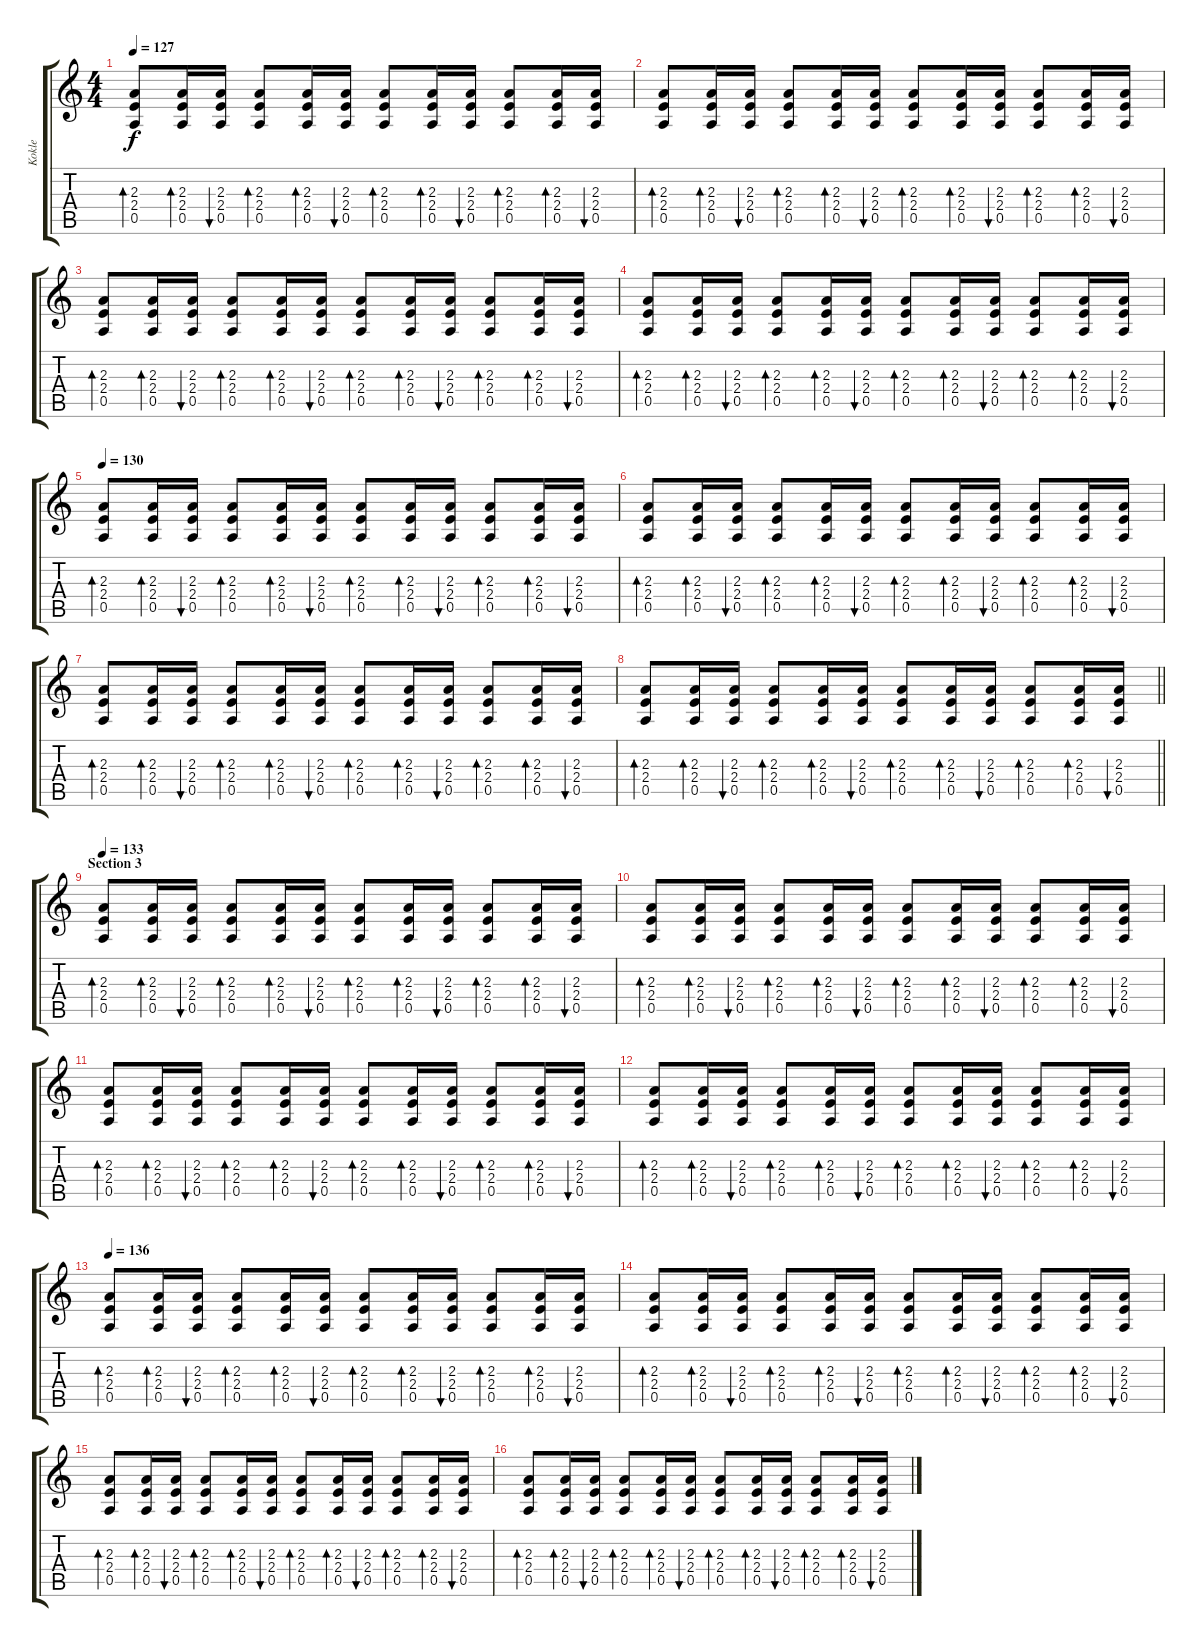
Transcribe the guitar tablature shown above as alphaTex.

\track ("Kokle" "Kokle") {instrument acousticguitarsteel}
\staff {score tabs}
\tuning (E4 B3 G3 D3 A2 E2) {hide}
\ts (4 4)
\tempo 127
\clef g2
\ks c
(2.3 2.4 0.5).8{bd 60 dy f} (2.3 2.4 0.5).16{bd 60} (2.3 2.4 0.5).16{bu 60} (2.3 2.4 0.5).8{bd 60} (2.3 2.4 0.5).16{bd 60} (2.3 2.4 0.5).16{bu 60} (2.3 2.4 0.5).8{bd 60} (2.3 2.4 0.5).16{bd 60} (2.3 2.4 0.5).16{bu 60} (2.3 2.4 0.5).8{bd 60} (2.3 2.4 0.5).16{bd 60} (2.3 2.4 0.5).16{bu 60} |
(2.3 2.4 0.5).8{bd 60} (2.3 2.4 0.5).16{bd 60} (2.3 2.4 0.5).16{bu 60} (2.3 2.4 0.5).8{bd 60} (2.3 2.4 0.5).16{bd 60} (2.3 2.4 0.5).16{bu 60} (2.3 2.4 0.5).8{bd 60} (2.3 2.4 0.5).16{bd 60} (2.3 2.4 0.5).16{bu 60} (2.3 2.4 0.5).8{bd 60} (2.3 2.4 0.5).16{bd 60} (2.3 2.4 0.5).16{bu 60} |
(2.3 2.4 0.5).8{bd 60} (2.3 2.4 0.5).16{bd 60} (2.3 2.4 0.5).16{bu 60} (2.3 2.4 0.5).8{bd 60} (2.3 2.4 0.5).16{bd 60} (2.3 2.4 0.5).16{bu 60} (2.3 2.4 0.5).8{bd 60} (2.3 2.4 0.5).16{bd 60} (2.3 2.4 0.5).16{bu 60} (2.3 2.4 0.5).8{bd 60} (2.3 2.4 0.5).16{bd 60} (2.3 2.4 0.5).16{bu 60} |
(2.3 2.4 0.5).8{bd 60} (2.3 2.4 0.5).16{bd 60} (2.3 2.4 0.5).16{bu 60} (2.3 2.4 0.5).8{bd 60} (2.3 2.4 0.5).16{bd 60} (2.3 2.4 0.5).16{bu 60} (2.3 2.4 0.5).8{bd 60} (2.3 2.4 0.5).16{bd 60} (2.3 2.4 0.5).16{bu 60} (2.3 2.4 0.5).8{bd 60} (2.3 2.4 0.5).16{bd 60} (2.3 2.4 0.5).16{bu 60} |
\tempo 130
(2.3 2.4 0.5).8{bd 60} (2.3 2.4 0.5).16{bd 60} (2.3 2.4 0.5).16{bu 60} (2.3 2.4 0.5).8{bd 60} (2.3 2.4 0.5).16{bd 60} (2.3 2.4 0.5).16{bu 60} (2.3 2.4 0.5).8{bd 60} (2.3 2.4 0.5).16{bd 60} (2.3 2.4 0.5).16{bu 60} (2.3 2.4 0.5).8{bd 60} (2.3 2.4 0.5).16{bd 60} (2.3 2.4 0.5).16{bu 60} |
(2.3 2.4 0.5).8{bd 60} (2.3 2.4 0.5).16{bd 60} (2.3 2.4 0.5).16{bu 60} (2.3 2.4 0.5).8{bd 60} (2.3 2.4 0.5).16{bd 60} (2.3 2.4 0.5).16{bu 60} (2.3 2.4 0.5).8{bd 60} (2.3 2.4 0.5).16{bd 60} (2.3 2.4 0.5).16{bu 60} (2.3 2.4 0.5).8{bd 60} (2.3 2.4 0.5).16{bd 60} (2.3 2.4 0.5).16{bu 60} |
(2.3 2.4 0.5).8{bd 60} (2.3 2.4 0.5).16{bd 60} (2.3 2.4 0.5).16{bu 60} (2.3 2.4 0.5).8{bd 60} (2.3 2.4 0.5).16{bd 60} (2.3 2.4 0.5).16{bu 60} (2.3 2.4 0.5).8{bd 60} (2.3 2.4 0.5).16{bd 60} (2.3 2.4 0.5).16{bu 60} (2.3 2.4 0.5).8{bd 60} (2.3 2.4 0.5).16{bd 60} (2.3 2.4 0.5).16{bu 60} |
\barLineRight lightlight
(2.3 2.4 0.5).8{bd 60} (2.3 2.4 0.5).16{bd 60} (2.3 2.4 0.5).16{bu 60} (2.3 2.4 0.5).8{bd 60} (2.3 2.4 0.5).16{bd 60} (2.3 2.4 0.5).16{bu 60} (2.3 2.4 0.5).8{bd 60} (2.3 2.4 0.5).16{bd 60} (2.3 2.4 0.5).16{bu 60} (2.3 2.4 0.5).8{bd 60} (2.3 2.4 0.5).16{bd 60} (2.3 2.4 0.5).16{bu 60} |
\section ("" "Section 3")
\tempo 133
(2.3 2.4 0.5).8{bd 60} (2.3 2.4 0.5).16{bd 60} (2.3 2.4 0.5).16{bu 60} (2.3 2.4 0.5).8{bd 60} (2.3 2.4 0.5).16{bd 60} (2.3 2.4 0.5).16{bu 60} (2.3 2.4 0.5).8{bd 60} (2.3 2.4 0.5).16{bd 60} (2.3 2.4 0.5).16{bu 60} (2.3 2.4 0.5).8{bd 60} (2.3 2.4 0.5).16{bd 60} (2.3 2.4 0.5).16{bu 60} |
(2.3 2.4 0.5).8{bd 60} (2.3 2.4 0.5).16{bd 60} (2.3 2.4 0.5).16{bu 60} (2.3 2.4 0.5).8{bd 60} (2.3 2.4 0.5).16{bd 60} (2.3 2.4 0.5).16{bu 60} (2.3 2.4 0.5).8{bd 60} (2.3 2.4 0.5).16{bd 60} (2.3 2.4 0.5).16{bu 60} (2.3 2.4 0.5).8{bd 60} (2.3 2.4 0.5).16{bd 60} (2.3 2.4 0.5).16{bu 60} |
(2.3 2.4 0.5).8{bd 60} (2.3 2.4 0.5).16{bd 60} (2.3 2.4 0.5).16{bu 60} (2.3 2.4 0.5).8{bd 60} (2.3 2.4 0.5).16{bd 60} (2.3 2.4 0.5).16{bu 60} (2.3 2.4 0.5).8{bd 60} (2.3 2.4 0.5).16{bd 60} (2.3 2.4 0.5).16{bu 60} (2.3 2.4 0.5).8{bd 60} (2.3 2.4 0.5).16{bd 60} (2.3 2.4 0.5).16{bu 60} |
(2.3 2.4 0.5).8{bd 60} (2.3 2.4 0.5).16{bd 60} (2.3 2.4 0.5).16{bu 60} (2.3 2.4 0.5).8{bd 60} (2.3 2.4 0.5).16{bd 60} (2.3 2.4 0.5).16{bu 60} (2.3 2.4 0.5).8{bd 60} (2.3 2.4 0.5).16{bd 60} (2.3 2.4 0.5).16{bu 60} (2.3 2.4 0.5).8{bd 60} (2.3 2.4 0.5).16{bd 60} (2.3 2.4 0.5).16{bu 60} |
\tempo 136
(2.3 2.4 0.5).8{bd 60} (2.3 2.4 0.5).16{bd 60} (2.3 2.4 0.5).16{bu 60} (2.3 2.4 0.5).8{bd 60} (2.3 2.4 0.5).16{bd 60} (2.3 2.4 0.5).16{bu 60} (2.3 2.4 0.5).8{bd 60} (2.3 2.4 0.5).16{bd 60} (2.3 2.4 0.5).16{bu 60} (2.3 2.4 0.5).8{bd 60} (2.3 2.4 0.5).16{bd 60} (2.3 2.4 0.5).16{bu 60} |
(2.3 2.4 0.5).8{bd 60} (2.3 2.4 0.5).16{bd 60} (2.3 2.4 0.5).16{bu 60} (2.3 2.4 0.5).8{bd 60} (2.3 2.4 0.5).16{bd 60} (2.3 2.4 0.5).16{bu 60} (2.3 2.4 0.5).8{bd 60} (2.3 2.4 0.5).16{bd 60} (2.3 2.4 0.5).16{bu 60} (2.3 2.4 0.5).8{bd 60} (2.3 2.4 0.5).16{bd 60} (2.3 2.4 0.5).16{bu 60} |
(2.3 2.4 0.5).8{bd 60} (2.3 2.4 0.5).16{bd 60} (2.3 2.4 0.5).16{bu 60} (2.3 2.4 0.5).8{bd 60} (2.3 2.4 0.5).16{bd 60} (2.3 2.4 0.5).16{bu 60} (2.3 2.4 0.5).8{bd 60} (2.3 2.4 0.5).16{bd 60} (2.3 2.4 0.5).16{bu 60} (2.3 2.4 0.5).8{bd 60} (2.3 2.4 0.5).16{bd 60} (2.3 2.4 0.5).16{bu 60} |
(2.3 2.4 0.5).8{bd 60} (2.3 2.4 0.5).16{bd 60} (2.3 2.4 0.5).16{bu 60} (2.3 2.4 0.5).8{bd 60} (2.3 2.4 0.5).16{bd 60} (2.3 2.4 0.5).16{bu 60} (2.3 2.4 0.5).8{bd 60} (2.3 2.4 0.5).16{bd 60} (2.3 2.4 0.5).16{bu 60} (2.3 2.4 0.5).8{bd 60} (2.3 2.4 0.5).16{bd 60} (2.3 2.4 0.5).16{bu 60}
